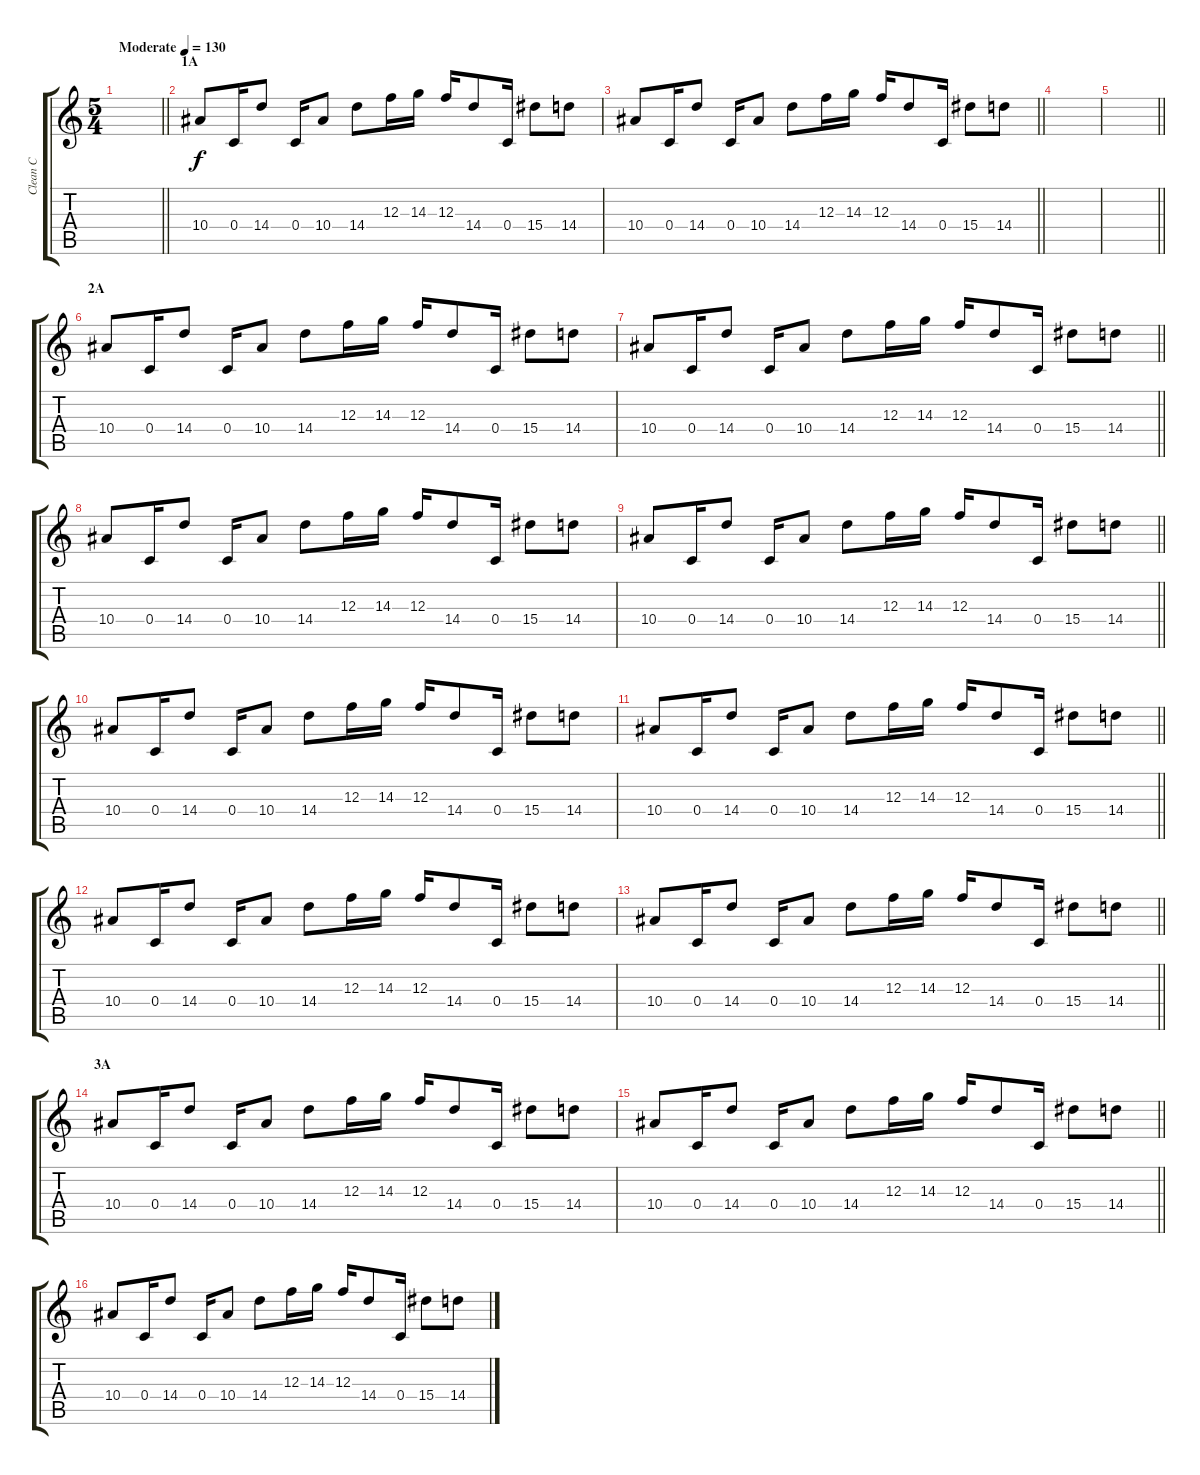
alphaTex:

\track ("Clean C" "Clean C") {instrument electricguitarjazz}
\staff {score tabs}
\tuning (D4 A3 F3 C3 G2 C2) {hide}
\ts (5 4)
\tempo (130 "Moderate")
\clef g2
\barLineRight lightlight
\ks c
|
\section ("" "1A")
10.4.8 0.4.16 14.4.8 0.4.16 10.4.8 14.4.8 12.3.16 14.3.16 12.3.16 14.4.8 0.4.16 15.4.8 14.4.8 |
\barLineRight lightlight
10.4.8 0.4.16 14.4.8 0.4.16 10.4.8 14.4.8 12.3.16 14.3.16 12.3.16 14.4.8 0.4.16 15.4.8 14.4.8 |
|
\barLineRight lightlight
|
\section ("" "2A")
10.4.8 0.4.16 14.4.8 0.4.16 10.4.8 14.4.8 12.3.16 14.3.16 12.3.16 14.4.8 0.4.16 15.4.8 14.4.8 |
\barLineRight lightlight
10.4.8 0.4.16 14.4.8 0.4.16 10.4.8 14.4.8 12.3.16 14.3.16 12.3.16 14.4.8 0.4.16 15.4.8 14.4.8 |
10.4.8 0.4.16 14.4.8 0.4.16 10.4.8 14.4.8 12.3.16 14.3.16 12.3.16 14.4.8 0.4.16 15.4.8 14.4.8 |
\barLineRight lightlight
10.4.8 0.4.16 14.4.8 0.4.16 10.4.8 14.4.8 12.3.16 14.3.16 12.3.16 14.4.8 0.4.16 15.4.8 14.4.8 |
10.4.8 0.4.16 14.4.8 0.4.16 10.4.8 14.4.8 12.3.16 14.3.16 12.3.16 14.4.8 0.4.16 15.4.8 14.4.8 |
\barLineRight lightlight
10.4.8 0.4.16 14.4.8 0.4.16 10.4.8 14.4.8 12.3.16 14.3.16 12.3.16 14.4.8 0.4.16 15.4.8 14.4.8 |
10.4.8 0.4.16 14.4.8 0.4.16 10.4.8 14.4.8 12.3.16 14.3.16 12.3.16 14.4.8 0.4.16 15.4.8 14.4.8 |
\barLineRight lightlight
10.4.8 0.4.16 14.4.8 0.4.16 10.4.8 14.4.8 12.3.16 14.3.16 12.3.16 14.4.8 0.4.16 15.4.8 14.4.8 |
\section ("" "3A")
10.4.8 0.4.16 14.4.8 0.4.16 10.4.8 14.4.8 12.3.16 14.3.16 12.3.16 14.4.8 0.4.16 15.4.8 14.4.8 |
\barLineRight lightlight
10.4.8 0.4.16 14.4.8 0.4.16 10.4.8 14.4.8 12.3.16 14.3.16 12.3.16 14.4.8 0.4.16 15.4.8 14.4.8 |
10.4.8 0.4.16 14.4.8 0.4.16 10.4.8 14.4.8 12.3.16 14.3.16 12.3.16 14.4.8 0.4.16 15.4.8 14.4.8
